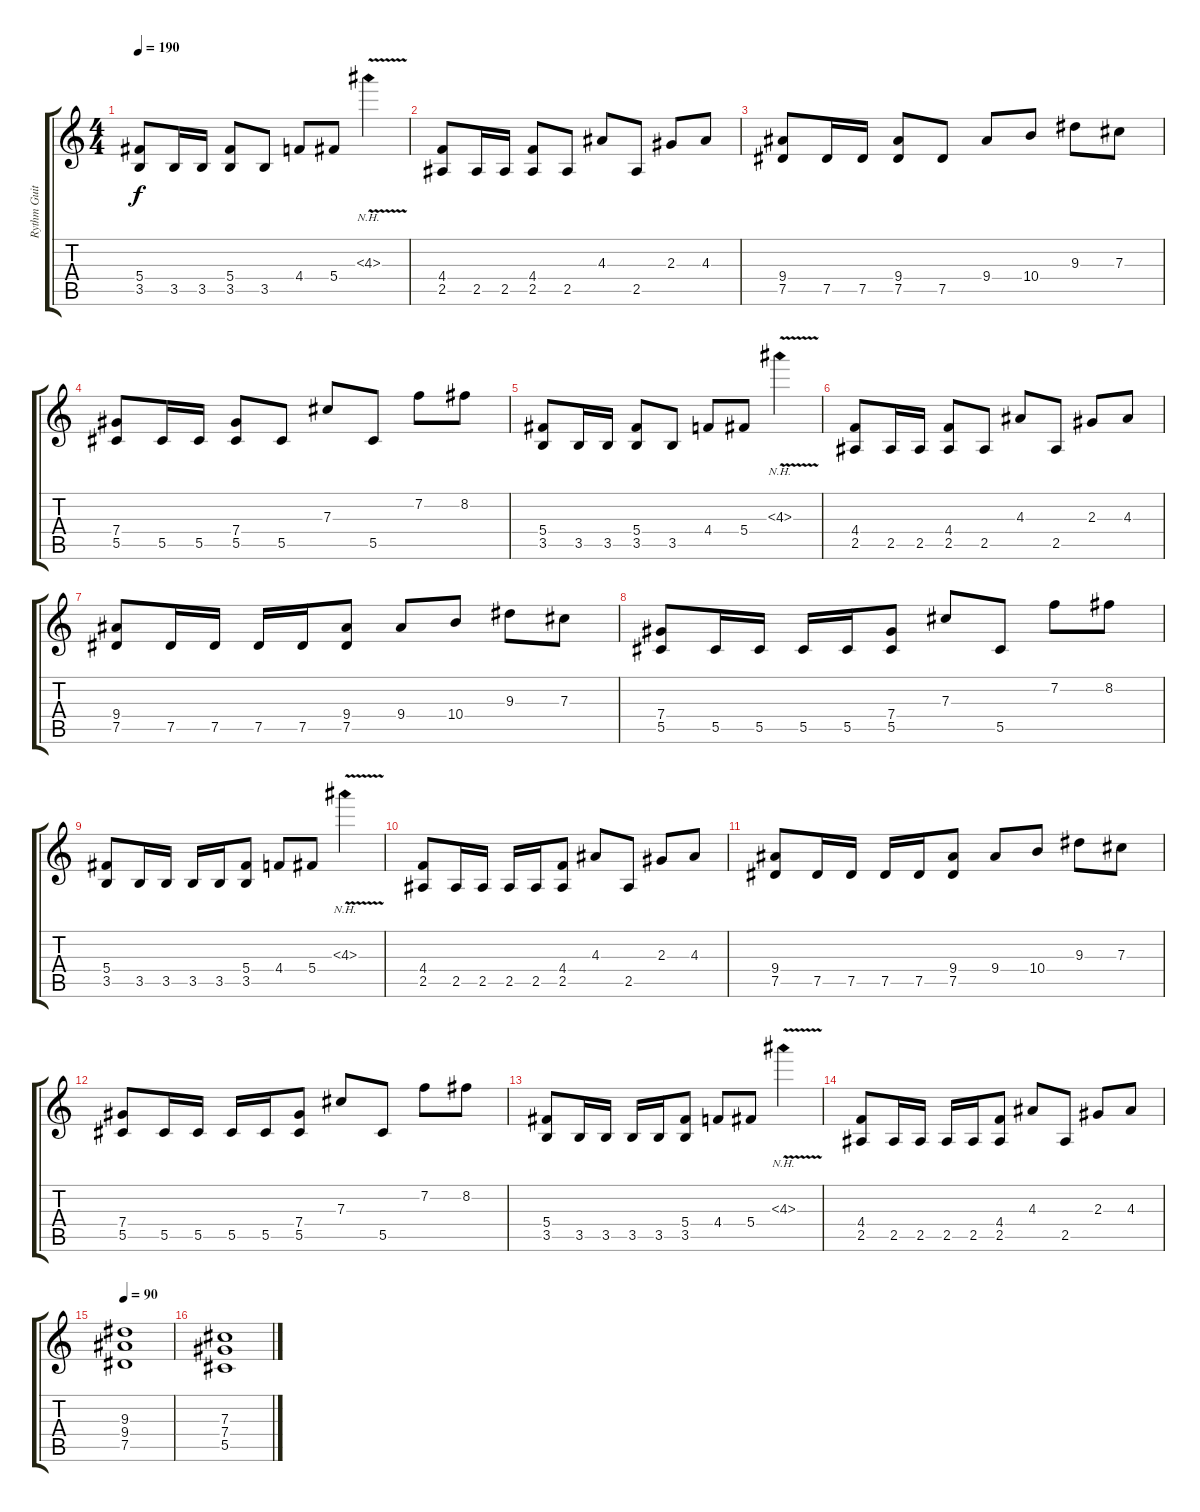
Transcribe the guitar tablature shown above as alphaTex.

\track ("Rythm Guitar" "Rythm Guit") {instrument distortionguitar}
\staff {score tabs}
\tuning (Eb4 Bb3 Gb3 Db3 Ab2 Eb2) {hide}
\ts (4 4)
\tempo 190
\clef g2
\ks c
(5.4 3.5).8{dy f} 3.5.16 3.5.16 (5.4 3.5).8 3.5.8 4.4.8 5.4.8 4.3{nh v}.4 |
(4.4 2.5).8 2.5.16 2.5.16 (4.4 2.5).8 2.5.8 4.3.8 2.5.8 2.3.8 4.3.8 |
(9.4 7.5).8 7.5.16 7.5.16 (9.4 7.5).8 7.5.8 9.4.8 10.4.8 9.3.8 7.3.8 |
(7.4 5.5).8 5.5.16 5.5.16 (7.4 5.5).8 5.5.8 7.3.8 5.5.8 7.2.8 8.2.8 |
(5.4 3.5).8 3.5.16 3.5.16 (5.4 3.5).8 3.5.8 4.4.8 5.4.8 4.3{nh v}.4 |
(4.4 2.5).8 2.5.16 2.5.16 (4.4 2.5).8 2.5.8 4.3.8 2.5.8 2.3.8 4.3.8 |
(9.4 7.5).8 7.5.16 7.5.16 7.5.16 7.5.16 (9.4 7.5).8 9.4.8 10.4.8 9.3.8 7.3.8 |
(7.4 5.5).8 5.5.16 5.5.16 5.5.16 5.5.16 (7.4 5.5).8 7.3.8 5.5.8 7.2.8 8.2.8 |
(5.4 3.5).8 3.5.16 3.5.16 3.5.16 3.5.16 (5.4 3.5).8 4.4.8 5.4.8 4.3{nh v}.4 |
(4.4 2.5).8 2.5.16 2.5.16 2.5.16 2.5.16 (4.4 2.5).8 4.3.8 2.5.8 2.3.8 4.3.8 |
(9.4 7.5).8 7.5.16 7.5.16 7.5.16 7.5.16 (9.4 7.5).8 9.4.8 10.4.8 9.3.8 7.3.8 |
(7.4 5.5).8 5.5.16 5.5.16 5.5.16 5.5.16 (7.4 5.5).8 7.3.8 5.5.8 7.2.8 8.2.8 |
(5.4 3.5).8 3.5.16 3.5.16 3.5.16 3.5.16 (5.4 3.5).8 4.4.8 5.4.8 4.3{nh v}.4 |
(4.4 2.5).8 2.5.16 2.5.16 2.5.16 2.5.16 (4.4 2.5).8 4.3.8 2.5.8 2.3.8 4.3.8 |
\tempo 90
(9.3 9.4 7.5).1 |
(7.3 7.4 5.5).1
